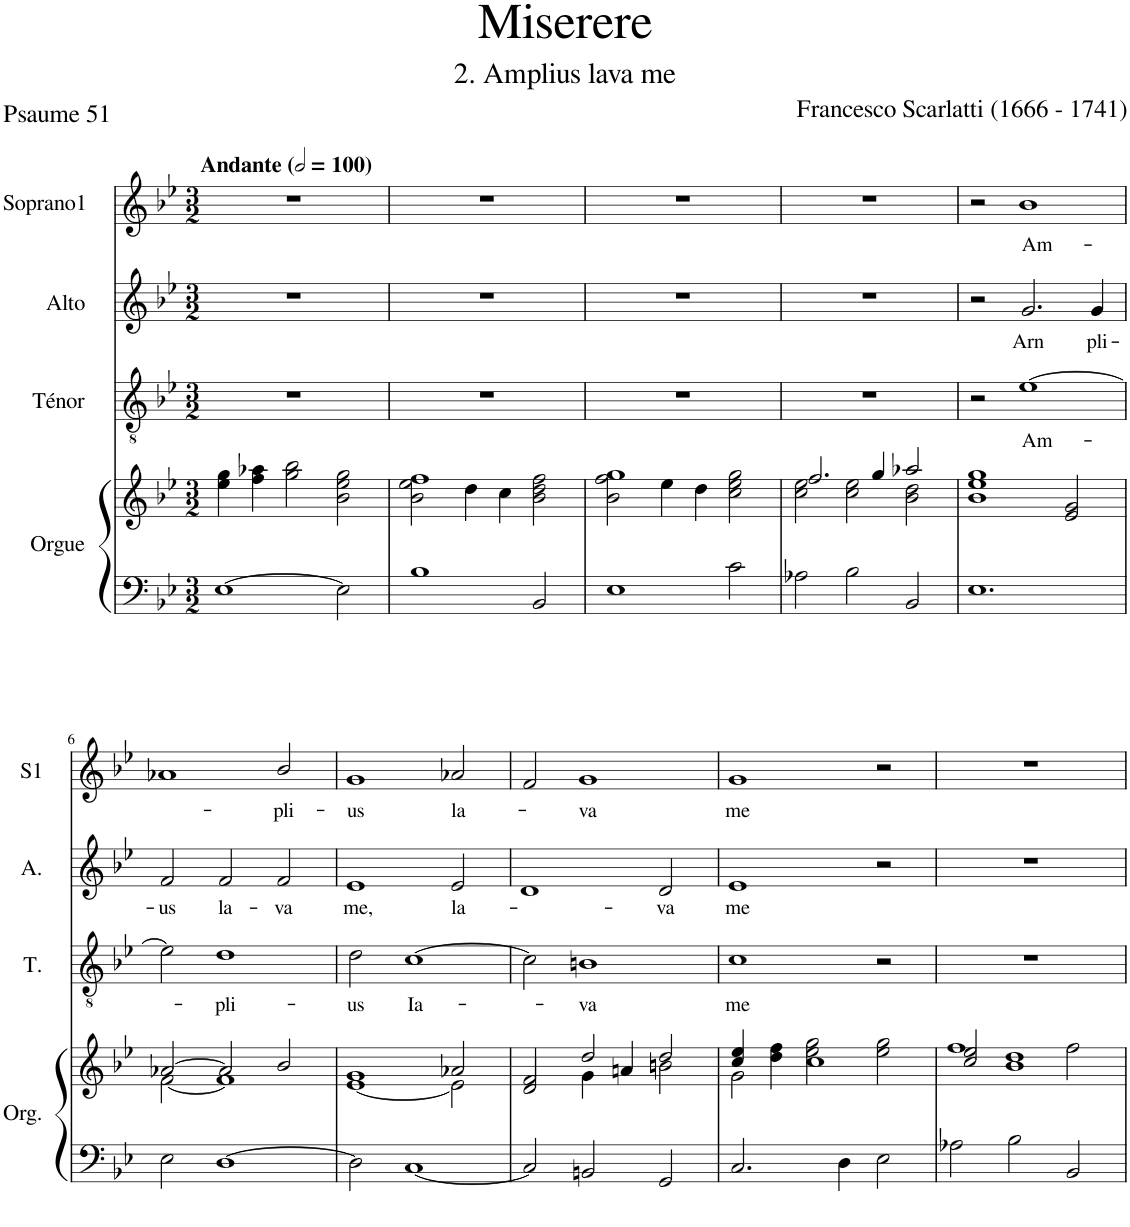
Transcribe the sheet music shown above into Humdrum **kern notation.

**kern	**kern	**kern	**text	**kern	**text	**kern	**text
*part4	*part4	*part3	*part3	*part2	*part2	*part1	*part1
*staff5	*staff4	*staff3	*staff3	*staff2	*staff2	*staff1	*staff1
*I"Orgue	*	*I"Ténor	*	*I"Alto	*	*I"Soprano1	*
*I'Org.	*	*I'T.	*	*I'A.	*	*I'S1	*
*clefF4	*clefG2	*clefGv2	*	*clefG2	*	*clefG2	*
*k[b-e-]	*k[b-e-]	*k[b-e-]	*	*k[b-e-]	*	*k[b-e-]	*
*M3/2	*M3/2	*M3/2	*	*M3/2	*	*M3/2	*
*MM200	*MM200	*MM200	*	*MM200	*	*MM200	*
=1	=1	=1	=1	=1	=1	=1	=1
!	!	!	!	!	!	!LO:TX:a:B:t=Andante	!
[1E-	4ee-\ 4gg\	1.r	.	1.r	.	1.r	.
.	4ff\ 4aa-X\	.	.	.	.	.	.
.	2gg\ 2bb-\	.	.	.	.	.	.
2E-\]	2b-\ 2ee-\ 2gg\	.	.	.	.	.	.
=2	=2	=2	=2	=2	=2	=2	=2
*	*^	*	*	*	*	*	*
1B-	2b-\ 2ee-\	1ff	1.r	.	1.r	.	1.r	.
.	4dd\	.	.	.	.	.	.	.
.	4cc\	.	.	.	.	.	.	.
2BB-/	2b-\ 2dd\ 2ff\	2ryy	.	.	.	.	.	.
=3	=3	=3	=3	=3	=3	=3	=3	=3
1E-	2b-\ 2ff\	1gg	1.r	.	1.r	.	1.r	.
.	4ee-\	.	.	.	.	.	.	.
.	4dd\	.	.	.	.	.	.	.
2c\	2cc\ 2ee-\ 2gg\	2ryy	.	.	.	.	.	.
=4	=4	=4	=4	=4	=4	=4	=4	=4
2A-X\	2.ff/	2cc\ 2ee-\	1.r	.	1.r	.	1.r	.
2B-\	.	2cc\ 2ee-\	.	.	.	.	.	.
.	4gg/	.	.	.	.	.	.	.
2BB-/	2aa-X/	2b-\ 2dd\	.	.	.	.	.	.
*	*v	*v	*	*	*	*	*	*
=5	=5	=5	=5	=5	=5	=5	=5
1.E-	1b- 1ee- 1gg	2r	.	2r	.	2r	.
!	!	!	!LO:LY:b	!	!LO:LY:b	!	!LO:LY:b
.	.	[1e-	Am-	2.g/	-Arn	1b-	Am-
.	2e-/ 2g/	.	.	.	.	.	.
!	!	!	!	!	!LO:LY:b	!	!
.	.	.	.	4g/	pli-	.	.
!!LO:LB:g=z
=6	=6	=6	=6	=6	=6	=6	=6
*	*^	*	*	*	*	*	*
!	!	!	!	!	!	!LO:LY:b	!	!
2E-\	[2a-X/	[2f\	2e-\]	.	2f/	-us	1a-X	.
!	!	!	!	!LO:LY:b	!	!LO:LY:b	!	!
[1D	2a-/]	1f]	1d	-pli-	2f/	la-	.	.
!	!	!	!	!	!	!LO:LY:b	!	!LO:LY:b
.	2b-/	.	.	.	2f/	-va	2b-/	-pli-
=7	=7	=7	=7	=7	=7	=7	=7	=7
!	!	!	!	!LO:LY:b	!	!LO:LY:b	!	!LO:LY:b
2D\]	1g	[1e-	2d\	-us	1e-	me,	1g	-us
!	!	!	!	!LO:LY:b	!	!	!	!
[1C	.	.	[1c	Ia-	.	.	.	.
!	!	!	!	!	!	!LO:LY:b	!	!LO:LY:b
.	2a-X/	2e-\]	.	.	2e-/	la-	2a-X/	la-
=8	=8	=8	=8	=8	=8	=8	=8	=8
2C/]	2f/	2d/	2c\]	.	1d	.	2f/	.
!	!	!	!	!LO:LY:b	!	!	!	!LO:LY:b
2BBn/	2dd/	4g\	1Bn	-va	.	.	1g	-va
.	.	4an/	.	.	.	.	.	.
!	!	!	!	!	!	!LO:LY:b	!	!
2GG/	2dd/	2bn\	.	.	2d/	-va	.	.
=9	=9	=9	=9	=9	=9	=9	=9	=9
!	!	!	!	!LO:LY:b	!	!LO:LY:b	!	!LO:LY:b
2.C/	2g\	4cc/ 4ee-/	1c	me	1e-	me	1g	me
.	.	4dd\ 4ff\	.	.	.	.	.	.
.	1cc	2ee-\ 2gg\	.	.	.	.	.	.
4D\	.	.	.	.	.	.	.	.
2E-\	.	2ee-\ 2gg\	2r	.	2r	.	2r	.
=10	=10	=10	=10	=10	=10	=10	=10	=10
2A-X\	2cc/ 2ee-/	1ff	1.r	.	1.r	.	1.r	.
2B-\	1b- 1dd	.	.	.	.	.	.	.
2BB-/	.	2ff\	.	.	.	.	.	.
*	*v	*v	*	*	*	*	*	*
=	=	=	=	=	=	=	=
*-	*-	*-	*-	*-	*-	*-	*-
